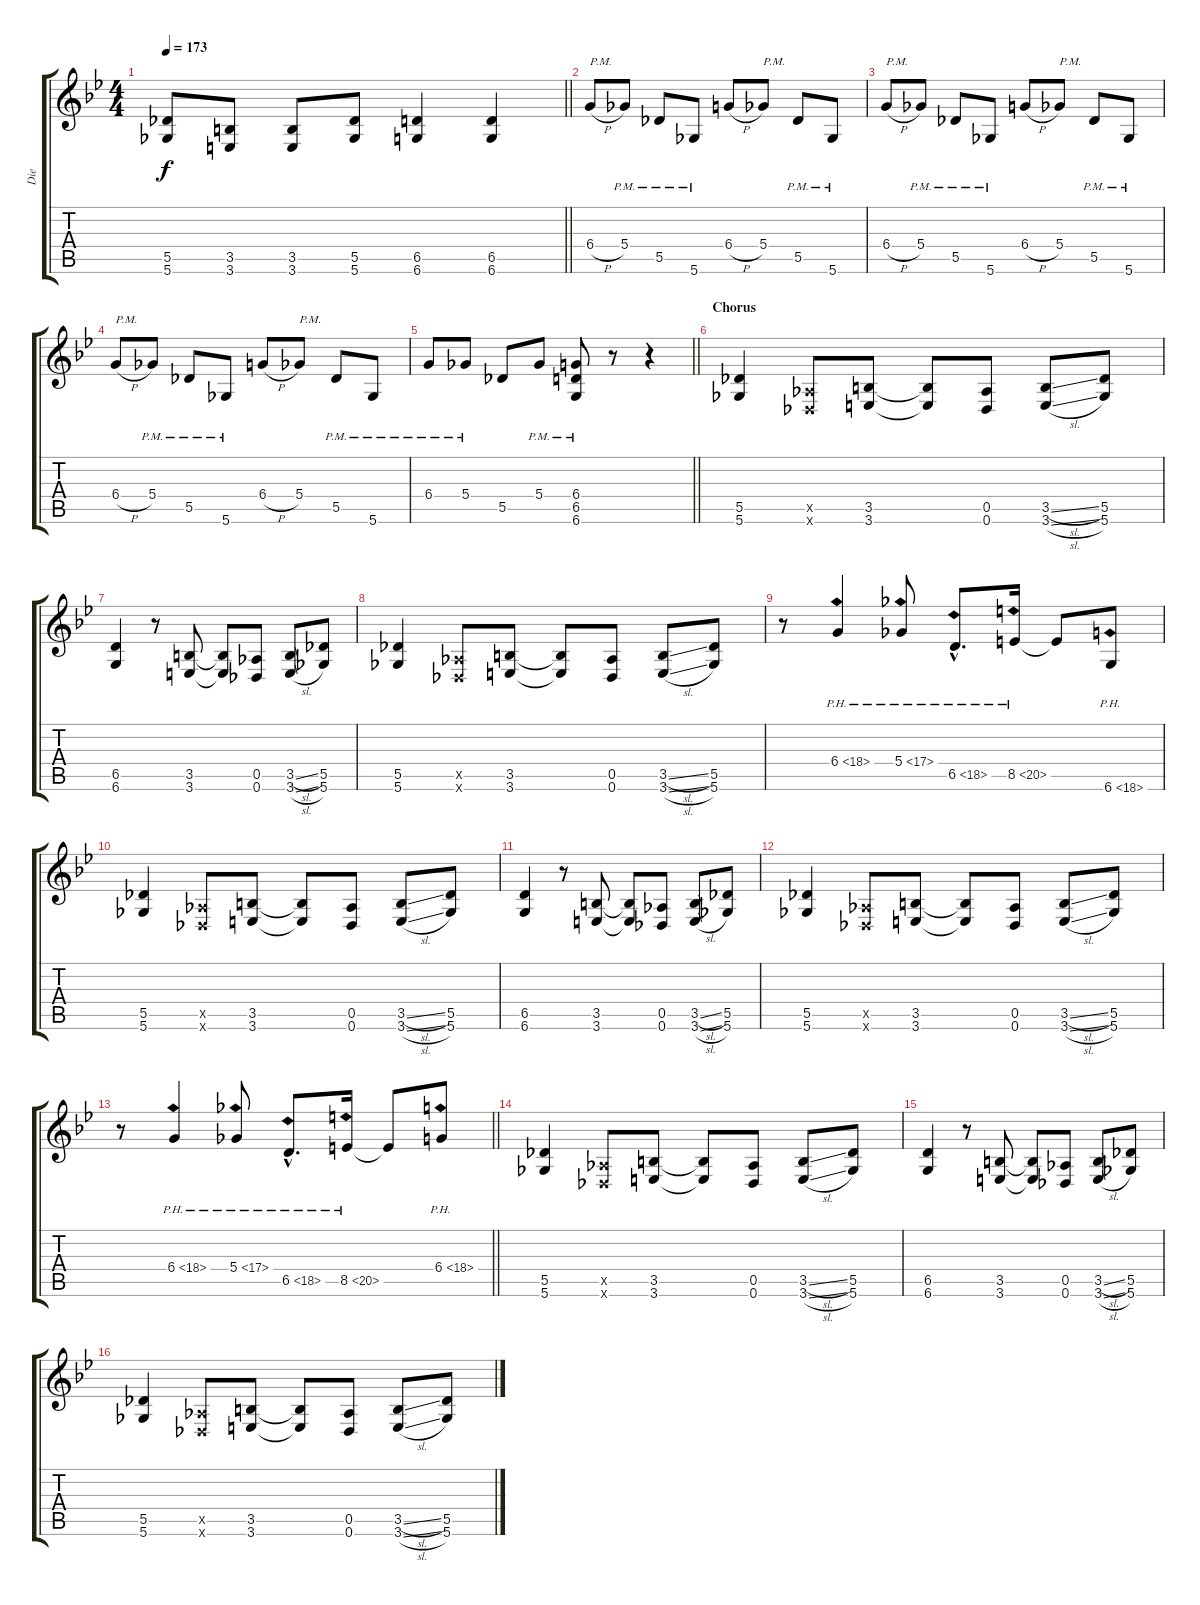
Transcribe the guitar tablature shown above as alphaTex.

\track ("Die" "Die") {instrument distortionguitar}
\staff {score tabs}
\tuning (Eb4 Bb3 Gb3 Db3 Ab2 Db2) {hide}
\ts (4 4)
\tempo 173
\clef g2
\barLineRight lightlight
\ks bb
(5.5 5.6).8{dy f} (3.5 3.6).8 (3.5 3.6).8 (5.5 5.6).8 (6.5 6.6).4 (6.5 6.6).4 |
6.4{h}.8{txt "P.M."} 5.4{pm}.8 5.5{pm}.8 5.6{pm}.8 6.4{h}.8 5.4.8{txt "P.M."} 5.5{pm}.8 5.6{pm}.8 |
6.4{h}.8{txt "P.M."} 5.4{pm}.8 5.5{pm}.8 5.6{pm}.8 6.4{h}.8 5.4.8{txt "P.M."} 5.5{pm}.8 5.6{pm}.8 |
6.4{h}.8{txt "P.M."} 5.4{pm}.8 5.5{pm}.8 5.6{pm}.8 6.4{h}.8 5.4.8{txt "P.M."} 5.5{pm}.8 5.6{pm}.8 |
\barLineRight lightlight
6.4{pm}.8 5.4{pm}.8 5.5.8 5.4{pm}.8 (6.4{pm} 6.5{pm} 6.6{pm}).8 r.8 r.4 |
\section ("" "Chorus")
(5.5 5.6).4 (0.5{x} 0.6{x}).8 (3.5 3.6).8 (3.5{t} 3.6{t}).8 (0.5 0.6).8 (3.5{sl} 3.6{sl}).8 (5.5 5.6).8 |
(6.5 6.6).4 r.8 (3.5 3.6).8 (3.5{t} 3.6{t}).8 (0.5 0.6).8 (3.5{sl} 3.6{sl}).8 (5.5 5.6).8 |
(5.5 5.6).4 (0.5{x} 0.6{x}).8 (3.5 3.6).8 (3.5{t} 3.6{t}).8 (0.5 0.6).8 (3.5{sl} 3.6{sl}).8 (5.5 5.6).8 |
r.8 6.4{ph 12}.4{instrument guitarharmonics} 5.4{ph 12}.8 6.5{ph 12 hac}.8{d} 8.5{ph 12}.16 8.5{t}.8 6.6{ph 12}.8 |
(5.5 5.6).4{instrument distortionguitar} (0.5{x} 0.6{x}).8 (3.5 3.6).8 (3.5{t} 3.6{t}).8 (0.5 0.6).8 (3.5{sl} 3.6{sl}).8 (5.5 5.6).8 |
(6.5 6.6).4 r.8 (3.5 3.6).8 (3.5{t} 3.6{t}).8 (0.5 0.6).8 (3.5{sl} 3.6{sl}).8 (5.5 5.6).8 |
(5.5 5.6).4 (0.5{x} 0.6{x}).8 (3.5 3.6).8 (3.5{t} 3.6{t}).8 (0.5 0.6).8 (3.5{sl} 3.6{sl}).8 (5.5 5.6).8 |
\barLineRight lightlight
r.8 6.4{ph 12}.4{instrument guitarharmonics} 5.4{ph 12}.8 6.5{ph 12 hac}.8{d} 8.5{ph 12}.16 8.5{t}.8 6.4{ph 12}.8 |
(5.5 5.6).4{instrument distortionguitar} (0.5{x} 0.6{x}).8 (3.5 3.6).8 (3.5{t} 3.6{t}).8 (0.5 0.6).8 (3.5{sl} 3.6{sl}).8 (5.5 5.6).8 |
(6.5 6.6).4 r.8 (3.5 3.6).8 (3.5{t} 3.6{t}).8 (0.5 0.6).8 (3.5{sl} 3.6{sl}).8 (5.5 5.6).8 |
(5.5 5.6).4 (0.5{x} 0.6{x}).8 (3.5 3.6).8 (3.5{t} 3.6{t}).8 (0.5 0.6).8 (3.5{sl} 3.6{sl}).8 (5.5 5.6).8
